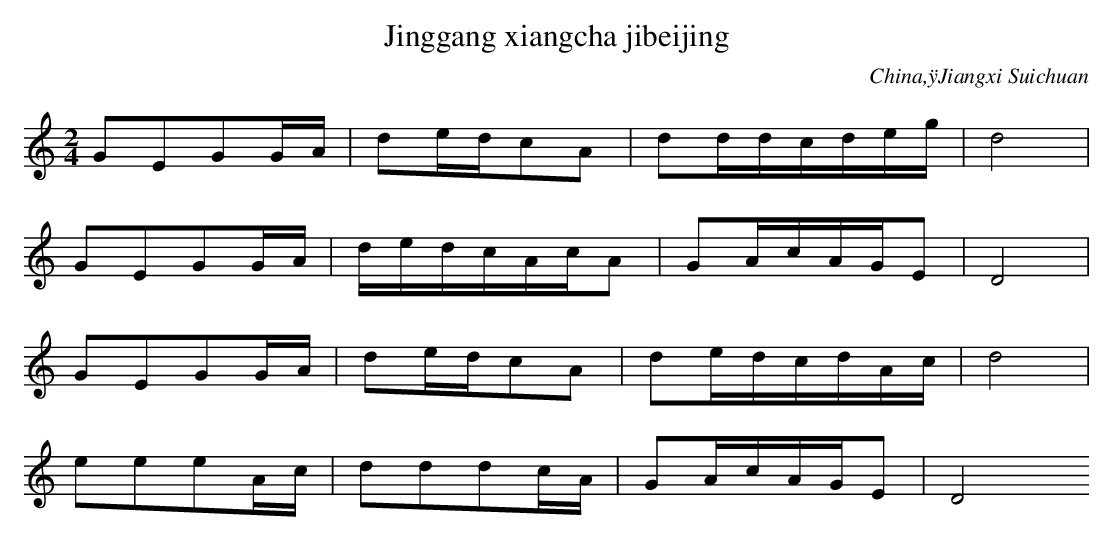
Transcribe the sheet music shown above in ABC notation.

X:1
T: Jinggang xiangcha jibeijing
O: China,ÿJiangxi Suichuan
M: 2/4
L: 1/16
K: C
G2E2G2GA | d2edc2A2 | d2ddcdeg | d8 |
G2E2G2GA | dedcAcA2 | G2AcAGE2 | D8 |
G2E2G2GA | d2edc2A2 | d2edcdAc | d8 |
e2e2e2Ac | d2d2d2cA | G2AcAGE2 | D8
